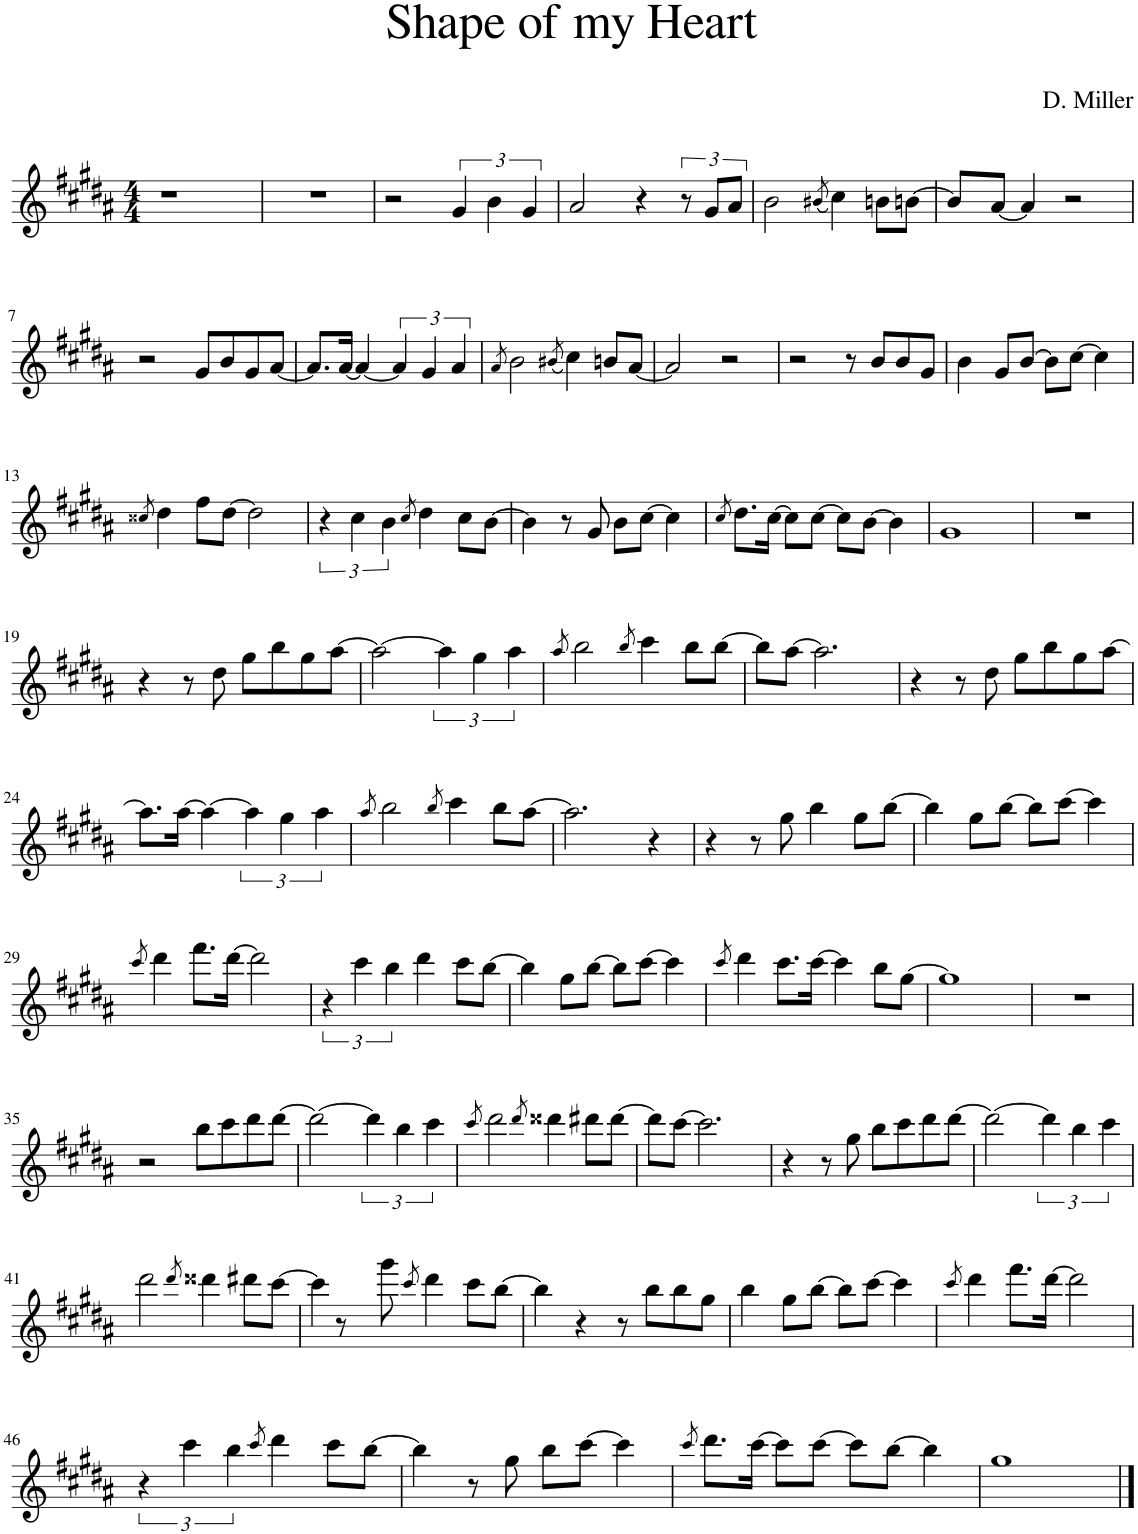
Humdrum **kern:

**kern
*part1
*staff1
*I"Tenor Saxophone
*I'T. Sax.
*clefG2
*Trd8c14
*k[f#c#g#d#a#]
*M4/4
=1
1r
=2
1r
=3
2r
6g#/
6b\
6g#/
=4
2a#/
4r
12r
12g#/L
12a#/J
=5
2b\
(8qb#X/
4cc#\)
8bn\L
[8bn\J
=6
8b/L]
[8a#/J
4a#/]
2r
!!LO:LB:g=z
=7
2r
8g#/L
8b/
8g#/
[8a#/J
=8
8.a#/L]
[16a#/Jk
4a#/_
6a#/]
6g#/
6a#/
=9
8qa#/
2b\
(8qb#X/
4cc#\)
8bn/L
[8a#/J
=10
2a#/]
2r
=11
2r
8r
8b/L
8b/
8g#/J
=12
4b\
8g#/L
[8b/J
8b\L]
[8cc#\J
4cc#\]
!!LO:LB:g=z
=13
8qcc##X/
4dd#\
8ff#\L
[8dd#\J
2dd#\]
=14
6r
6cc#\
6b\
8qcc#/
4dd#\
8cc#\L
[8b\J
=15
4b\]
8r
8g#/
8b\L
[8cc#\J
4cc#\]
=16
8qcc#/
8.dd#\L
[16cc#\Jk
8cc#\L]
[8cc#\J
8cc#\L]
[8b\J
4b\]
=17
1g#
=18
1r
!!LO:LB:g=z
=19
4r
8r
8dd#\
8gg#\L
8bb\
8gg#\
[8aa#\J
=20
2aa#\_
6aa#\]
6gg#\
6aa#\
=21
8qaa#/
2bb\
8qbb/
4ccc#\
8bb\L
[8bb\J
=22
8bb\L]
[8aa#\J
2.aa#\]
=23
4r
8r
8dd#\
8gg#\L
8bb\
8gg#\
[8aa#\J
!!LO:LB:g=z
=24
8.aa#\L]
[16aa#\Jk
4aa#\_
6aa#\]
6gg#\
6aa#\
=25
8qaa#/
2bb\
8qbb/
4ccc#\
8bb\L
[8aa#\J
=26
2.aa#\]
4r
=27
4r
8r
8gg#\
4bb\
8gg#\L
[8bb\J
=28
4bb\]
8gg#\L
[8bb\J
8bb\L]
[8ccc#\J
4ccc#\]
!!LO:LB:g=z
=29
8qccc#/
4ddd#\
8.fff#\L
[16ddd#\Jk
2ddd#\]
=30
6r
6ccc#\
6bb\
4ddd#\
8ccc#\L
[8bb\J
=31
4bb\]
8gg#\L
[8bb\J
8bb\L]
[8ccc#\J
4ccc#\]
=32
8qccc#/
4ddd#\
8.ccc#\L
[16ccc#\Jk
4ccc#\]
8bb\L
[8gg#\J
=33
1gg#]
=34
1r
!!LO:LB:g=z
=35
2r
8bb\L
8ccc#\
8ddd#\
[8ddd#\J
=36
2ddd#\_
6ddd#\]
6bb\
6ccc#\
=37
8qccc#/
2ddd#\
8qddd#/
4ddd##X\
8ddd#X\L
[8ddd#\J
=38
8ddd#\L]
[8ccc#\J
2.ccc#\]
=39
4r
8r
8gg#\
8bb\L
8ccc#\
8ddd#\
[8ddd#\J
=40
2ddd#\_
6ddd#\]
6bb\
6ccc#\
!!LO:LB:g=z
=41
2ddd#\
8qddd#/
4ddd##X\
8ddd#X\L
[8ccc#\J
=42
4ccc#\]
8r
8ggg#\
8qccc#/
4ddd#\
8ccc#\L
[8bb\J
=43
4bb\]
4r
8r
8bb\L
8bb\
8gg#\J
=44
4bb\
8gg#\L
[8bb\J
8bb\L]
[8ccc#\J
4ccc#\]
=45
8qccc#/
4ddd#\
8.fff#\L
[16ddd#\Jk
2ddd#\]
!!LO:LB:g=z
=46
6r
6ccc#\
6bb\
8qccc#/
4ddd#\
8ccc#\L
[8bb\J
=47
4bb\]
8r
8gg#\
8bb\L
[8ccc#\J
4ccc#\]
=66
8qccc#/
8.ddd#\L
[16ccc#\Jk
8ccc#\L]
[8ccc#\J
8ccc#\L]
[8bb\J
4bb\]
=67
1gg#
==
*-
